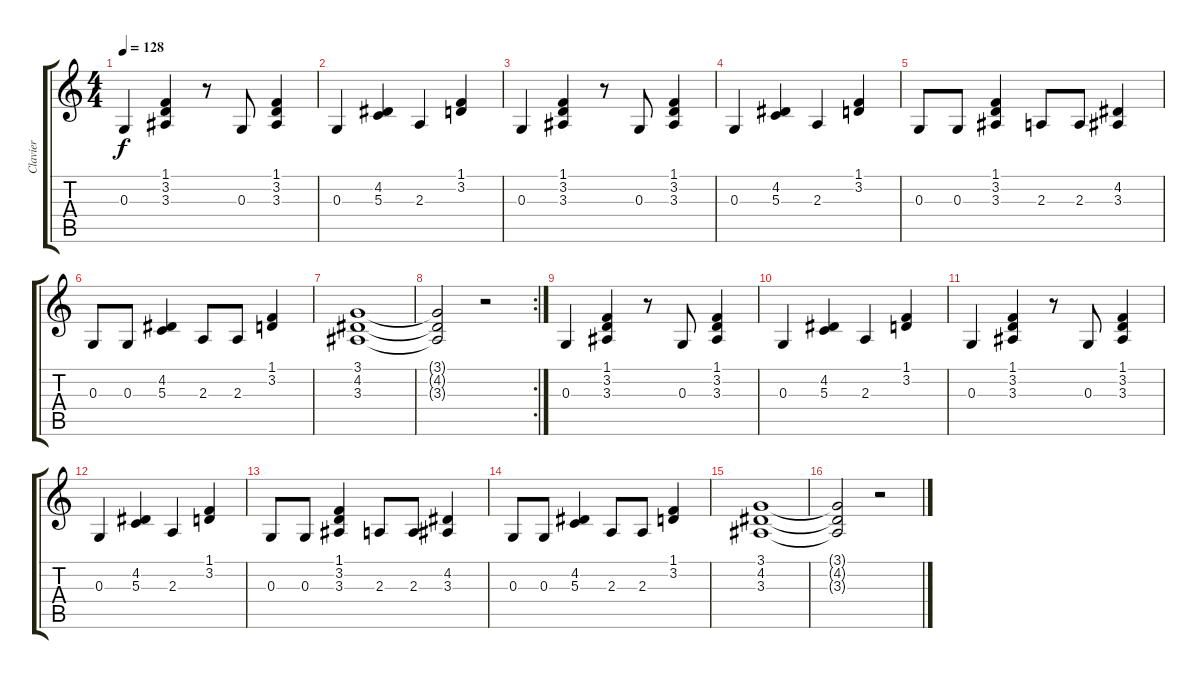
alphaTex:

\track ("Clavier" "Clavier") {instrument electricpiano2}
\staff {score tabs}
\tuning (E4 B3 G3 D3 A2 E2) {hide}
\ts (4 4)
\tempo 128
\clef g2
\ks c
0.3.4{dy f} (1.1 3.2 3.3).4 r.8 0.3.8 (1.1 3.2 3.3).4 |
0.3.4 (4.2 5.3).4 2.3.4 (1.1 3.2).4 |
0.3.4 (1.1 3.2 3.3).4 r.8 0.3.8 (1.1 3.2 3.3).4 |
0.3.4 (4.2 5.3).4 2.3.4 (1.1 3.2).4 |
0.3.8 0.3.8 (1.1 3.2 3.3).4 2.3.8 2.3.8 (4.2 3.3).4 |
0.3.8 0.3.8 (4.2 5.3).4 2.3.8 2.3.8 (1.1 3.2).4 |
(3.1 4.2 3.3).1 |
\rc 2
(3.1{t} 4.2{t} 3.3{t}).2 r.2 |
0.3.4 (1.1 3.2 3.3).4 r.8 0.3.8 (1.1 3.2 3.3).4 |
0.3.4 (4.2 5.3).4 2.3.4 (1.1 3.2).4 |
0.3.4 (1.1 3.2 3.3).4 r.8 0.3.8 (1.1 3.2 3.3).4 |
0.3.4 (4.2 5.3).4 2.3.4 (1.1 3.2).4 |
0.3.8 0.3.8 (1.1 3.2 3.3).4 2.3.8 2.3.8 (4.2 3.3).4 |
0.3.8 0.3.8 (4.2 5.3).4 2.3.8 2.3.8 (1.1 3.2).4 |
(3.1 4.2 3.3).1 |
(3.1{t} 4.2{t} 3.3{t}).2 r.2
